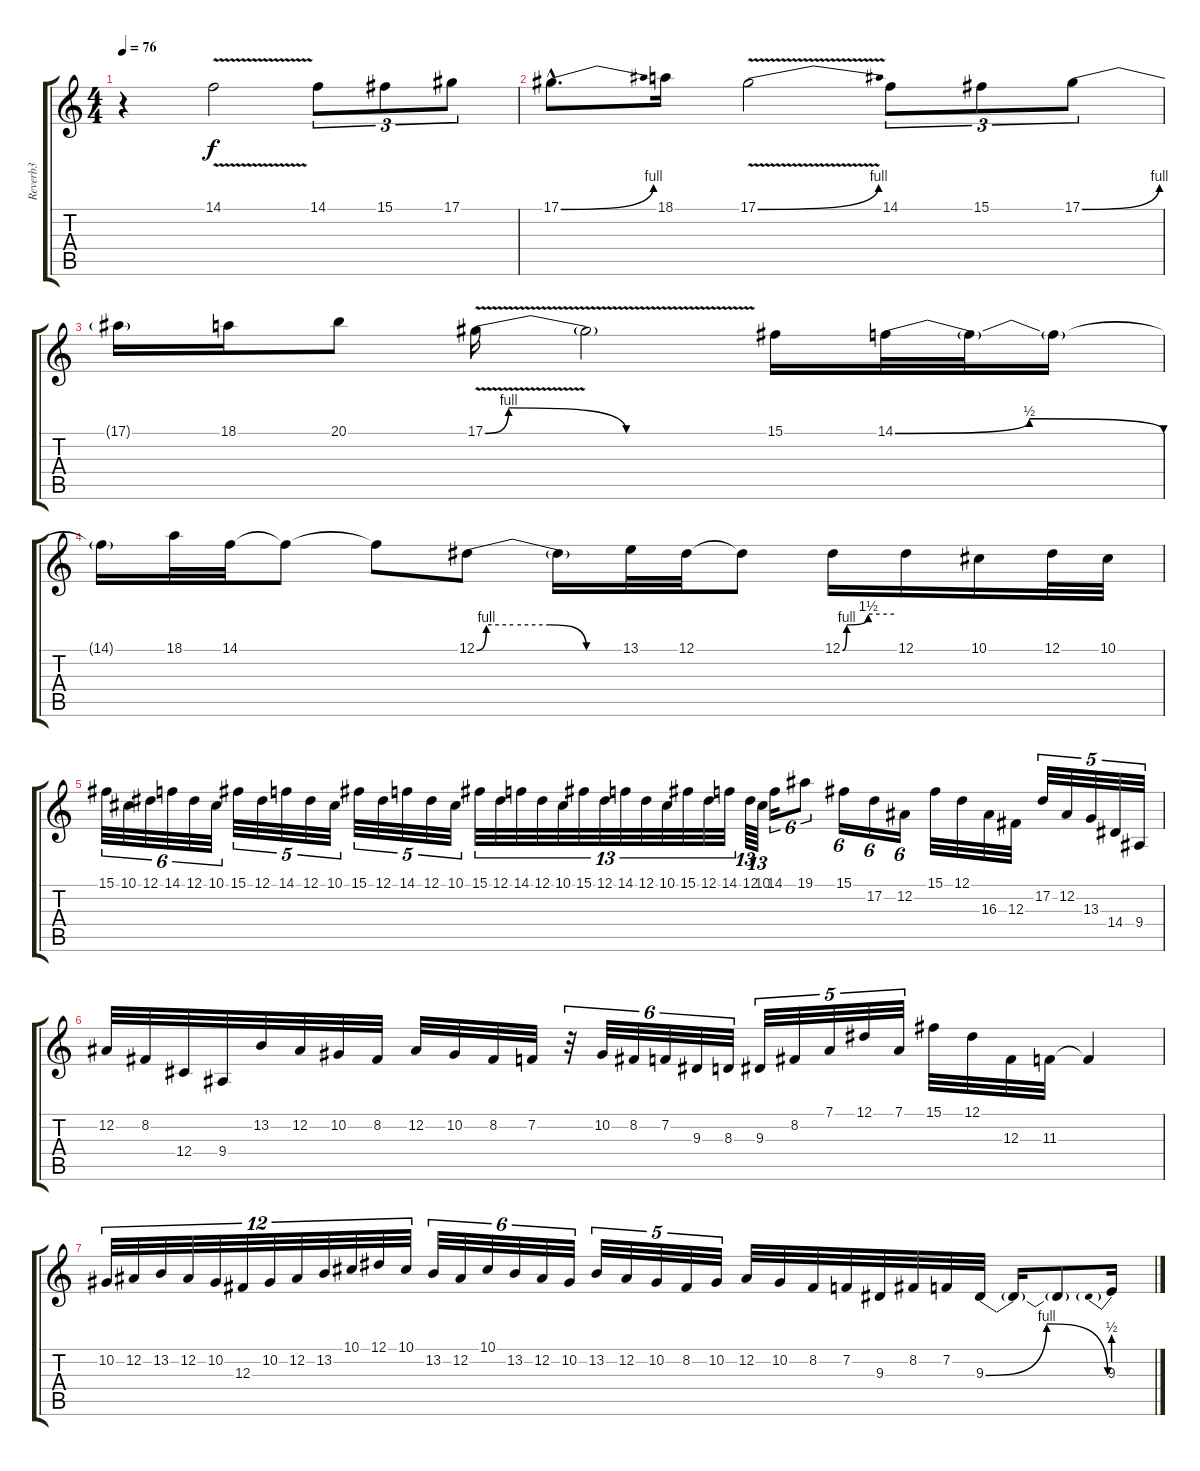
\track ("Reverb3" "Reverb3") {instrument orchestralharp}
\staff {score tabs}
\tuning (Eb4 Bb3 Gb3 Db3 Ab2 Eb2) {hide}
\ts (4 4)
\tempo 76
\clef g2
\ks c
r.4{dy f} 14.1{v}.2 14.1.8{tu (3 2)} 15.1.8{tu (3 2)} 17.1.8{tu (3 2)} |
17.1{be (bend 0 0 60 4) hac}.8{d} 18.1.16 17.1{be (bend 0 0 60 4) v}.2 14.1.8{tu (3 2)} 15.1.8{tu (3 2)} 17.1{be (bend 0 0 60 4)}.8{tu (3 2)} |
17.1{t}.16 18.1.16 20.1.8 17.1{be (custom 0 0 5 4 30 0 60 0) v}.16 17.1{t}.2 15.1.16 14.1{be (bendrelease 0 0 15 2 30 2 60 0)}.32 14.1{t}.32 14.1{t}.16 |
14.1{t}.16 18.1.32 14.1.32 14.1{t}.8 14.1{t}.8 12.1{be (custom 0 0 4 4 15 4 30 4 45 0 60 0)}.8 12.1{t}.16 13.1.32 12.1.32 12.1{t}.8 12.1{be (custom 0 0 5 4 30 6 60 6)}.16 12.1.16 10.1.16 12.1.32 10.1.32 |
15.1.32{tu (6 4)} 10.1.32{tu (6 4)} 12.1.32{tu (6 4)} 14.1.32{tu (6 4)} 12.1.32{tu (6 4)} 10.1.32{tu (6 4)} 15.1.32{tu (5 4)} 12.1.32{tu (5 4)} 14.1.32{tu (5 4)} 12.1.32{tu (5 4)} 10.1.32{tu (5 4)} 15.1.32{tu (5 4)} 12.1.32{tu (5 4)} 14.1.32{tu (5 4)} 12.1.32{tu (5 4)} 10.1.32{tu (5 4)} 15.1.32{tu (13 8)} 12.1.32{tu (13 8)} 14.1.32{tu (13 8)} 12.1.32{tu (13 8)} 10.1.32{tu (13 8)} 15.1.32{tu (13 8)} 12.1.32{tu (13 8)} 14.1.32{tu (13 8)} 12.1.32{tu (13 8)} 10.1.32{tu (13 8)} 15.1.32{tu (13 8)} 12.1.32{tu (13 8)} 14.1.32{tu (13 8)} 12.1.64{tu (13 8)} 10.1.64{tu (13 8)} 14.1.16{tu (6 4)} 19.1.8{tu (6 4)} 15.1.16{tu (6 4)} 17.2.16{tu (6 4)} 12.2.16{tu (6 4)} 15.1.32 12.1.32 16.3.32 12.3.32 17.2.32{tu (5 4)} 12.2.32{tu (5 4)} 13.3.32{tu (5 4)} 14.4.32{tu (5 4)} 9.4.32{tu (5 4)} |
12.2.32 8.2.32 12.4.32 9.4.32 13.2.32 12.2.32 10.2.32 8.2.32 12.2.32 10.2.32 8.2.32 7.2.32 r.32{tu (6 4)} 10.2.32{tu (6 4)} 8.2.32{tu (6 4)} 7.2.32{tu (6 4)} 9.3.32{tu (6 4)} 8.3.32{tu (6 4)} 9.3.32{tu (5 4)} 8.2.32{tu (5 4)} 7.1.32{tu (5 4)} 12.1.32{tu (5 4)} 7.1.32{tu (5 4)} 15.1.32 12.1.32 12.3.32 11.3.32 11.3{t}.4 |
10.2.32{tu (12 8)} 12.2.32{tu (12 8)} 13.2.32{tu (12 8)} 12.2.32{tu (12 8)} 10.2.32{tu (12 8)} 12.3.32{tu (12 8)} 10.2.32{tu (12 8)} 12.2.32{tu (12 8)} 13.2.32{tu (12 8)} 10.1.32{tu (12 8)} 12.1.32{tu (12 8)} 10.1.32{tu (12 8)} 13.2.32{tu (6 4)} 12.2.32{tu (6 4)} 10.1.32{tu (6 4)} 13.2.32{tu (6 4)} 12.2.32{tu (6 4)} 10.2.32{tu (6 4)} 13.2.32{tu (5 4)} 12.2.32{tu (5 4)} 10.2.32{tu (5 4)} 8.2.32{tu (5 4)} 10.2.32{tu (5 4)} 12.2.32 10.2.32 8.2.32 7.2.32 9.3.32 8.2.32 7.2.32 9.3{be (bendrelease 0 0 15 4 30 4 60 0)}.32 9.3{t}.16 9.3{t}.8 9.3{be (prebend 0 2 60 2)}.16
